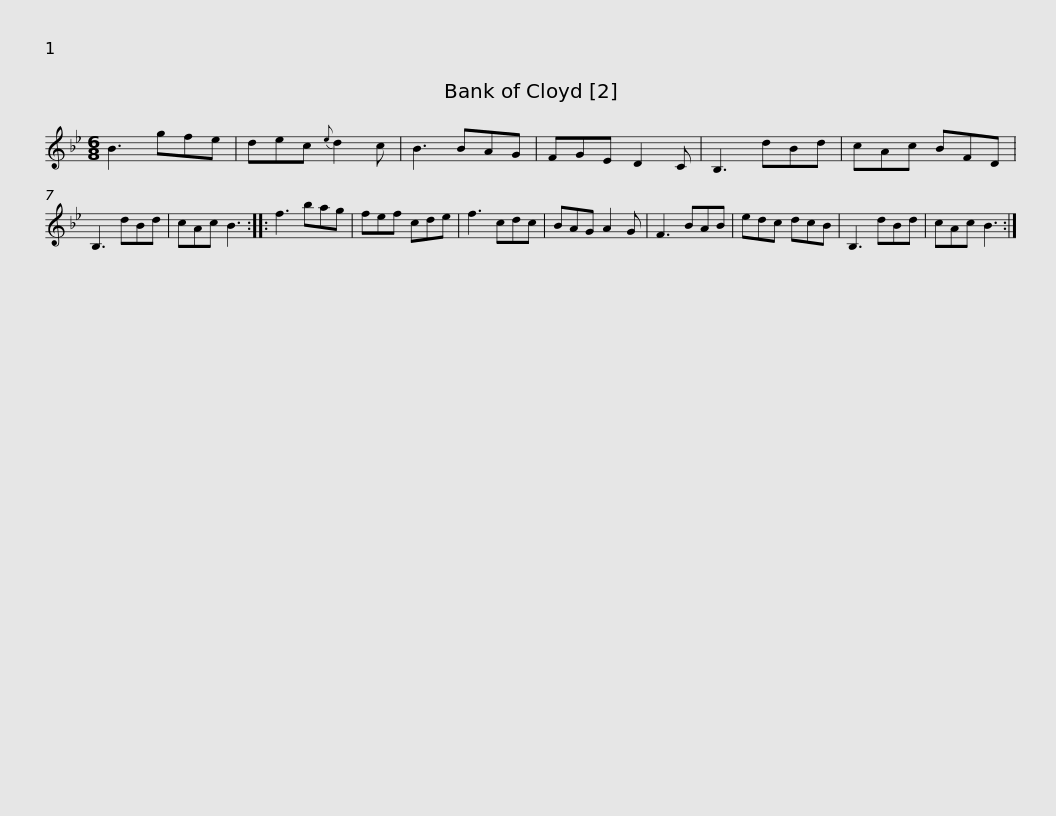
X:1
L:1/8
M:6/8
I:linebreak $
K:Bb
V:1 treble
V:1
 B3 gfe | dec{e} d2 c | B3 BAG | FGE D2 C | B,3 dBd | %5
 cAc BFD | B,3 dBd | cAc B3 ::$ f3 bag | fef cde | %10
 f3 cdc | BAG A2 G | F3 BAB | edc dcB | B,3 dBd | %15
 cAc B3 :| %16
